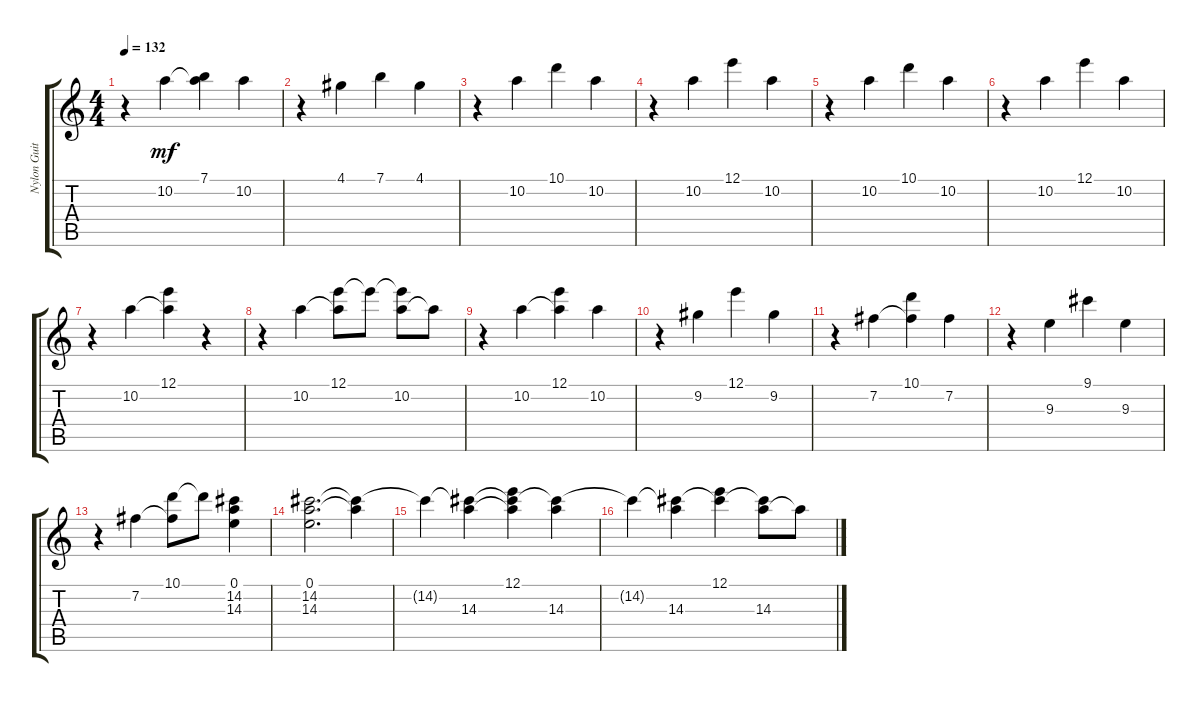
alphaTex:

\track ("Nylon Guitar" "Nylon Guit") {instrument acousticguitarnylon}
\staff {score tabs}
\tuning (E4 B3 G3 D3 A2 E2) {hide}
\ts (4 4)
\tempo 132
\clef g2
\ks aminor
r.4{dy mf} 10.2.4 (7.1 10.2{t}).4 10.2.4 |
r.4 4.1.4 7.1.4 4.1.4 |
r.4 10.2.4 10.1.4 10.2.4 |
r.4 10.2.4 12.1.4 10.2.4 |
r.4 10.2.4 10.1.4 10.2.4 |
r.4 10.2.4 12.1.4 10.2.4 |
r.4 10.2.4 (12.1 10.2{t}).4 r.4 |
r.4 10.2.4 (12.1 10.2{t}).8 12.1{t}.8 (12.1{t} 10.2).8 10.2{t}.8 |
r.4 10.2.4 (12.1 10.2{t}).4 10.2.4 |
r.4 9.2.4 12.1.4 9.2.4 |
r.4 7.2.4 (10.1 7.2{t}).4 7.2.4 |
r.4 9.3.4 9.1.4 9.3.4 |
r.4 7.2.4 (10.1 7.2{t}).8 10.1{t}.8 (0.1 14.2 14.3).4 |
(0.1 14.2 14.3).2{d} (14.2{t} 14.3{t}).4 |
14.2{t}.4 (14.2{t} 14.3).4 (12.1 14.2{t} 14.3{t}).4 (14.2{t} 14.3).4 |
14.2{t}.4 (14.2{t} 14.3).4 (12.1 14.2{t}).4 (14.2{t} 14.3).8 14.3{t}.8
